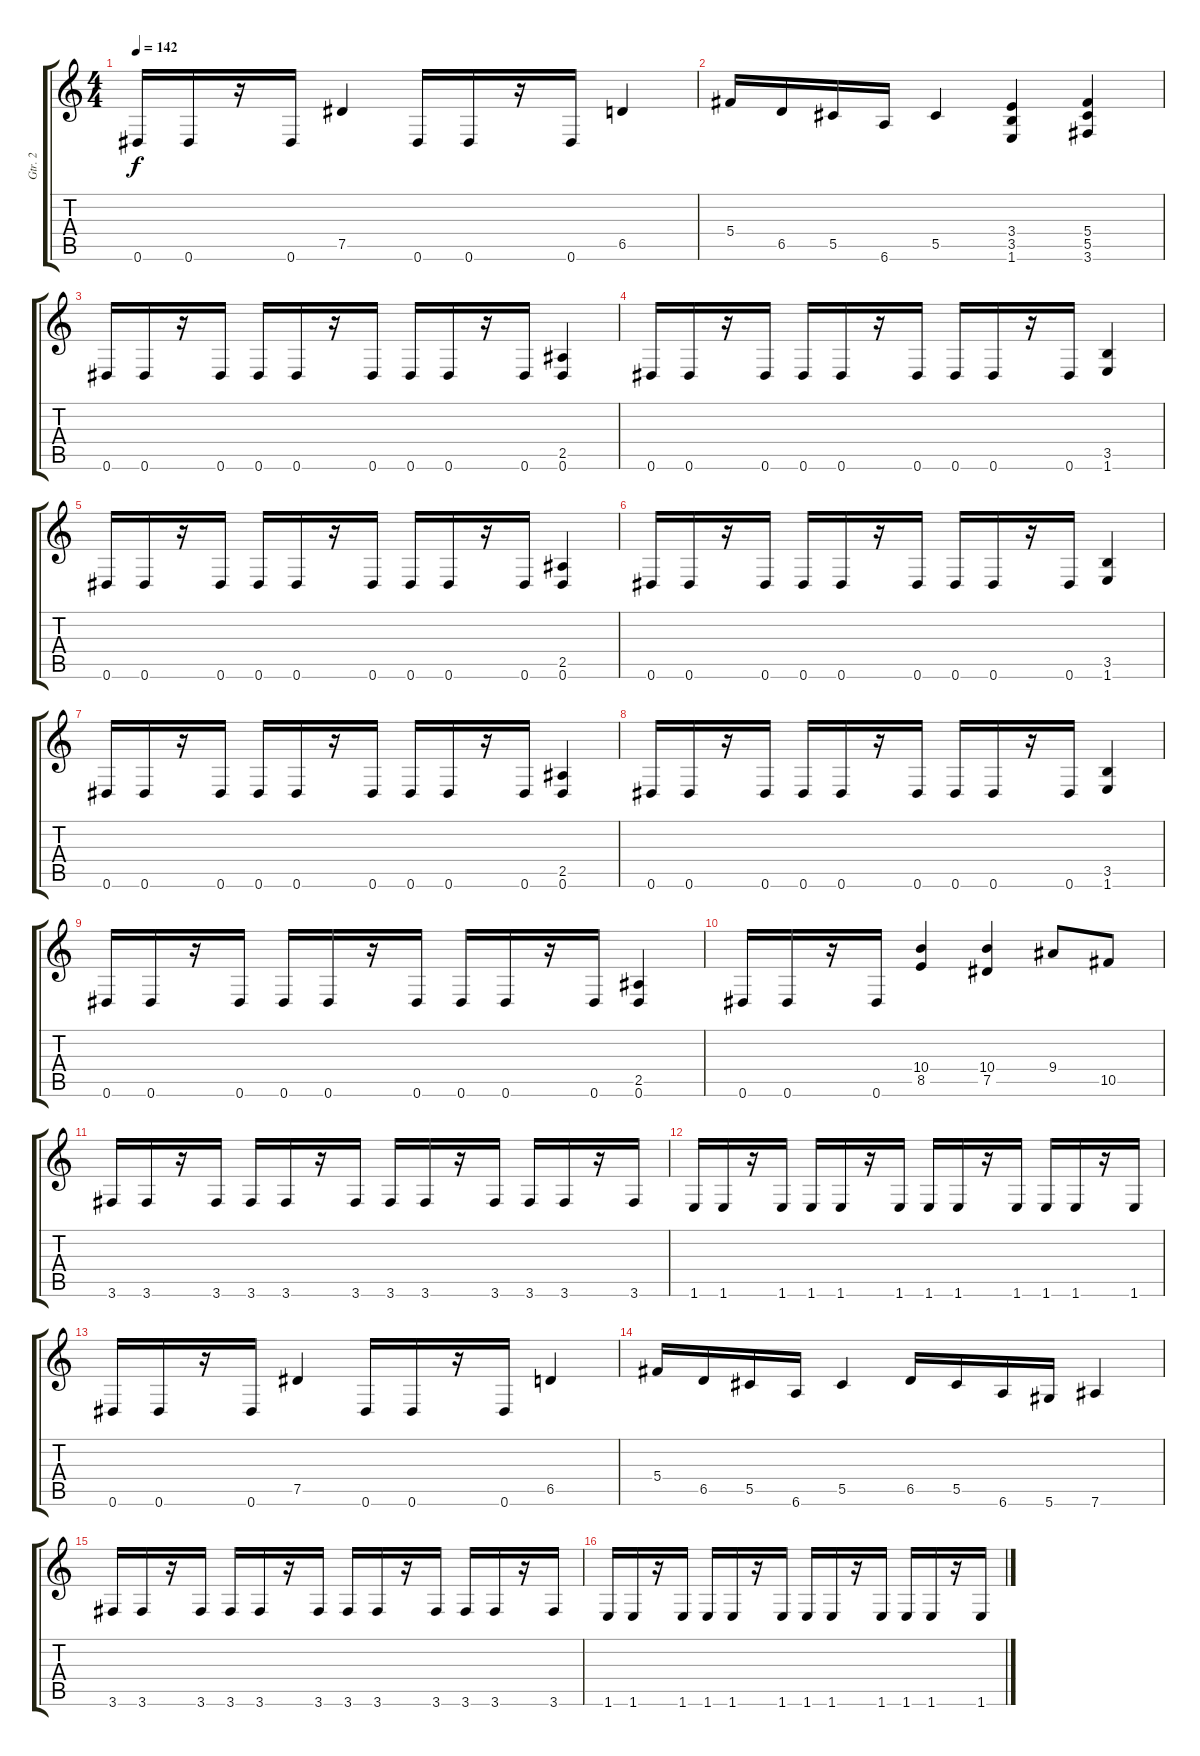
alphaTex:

\track ("Gtr. 2" "Gtr. 2") {instrument overdrivenguitar}
\staff {score tabs}
\tuning (Eb4 Bb3 Gb3 Db3 Ab2 Eb2) {hide}
\ts (4 4)
\tempo 142
\clef g2
\ks c
0.6.16{dy f} 0.6.16 r.16 0.6.16 7.5.4 0.6.16 0.6.16 r.16 0.6.16 6.5.4 |
5.4.16 6.5.16 5.5.16 6.6.16 5.5.4 (3.4 3.5 1.6).4 (5.4 5.5 3.6).4 |
0.6.16 0.6.16 r.16 0.6.16 0.6.16 0.6.16 r.16 0.6.16 0.6.16 0.6.16 r.16 0.6.16 (2.5 0.6).4 |
0.6.16 0.6.16 r.16 0.6.16 0.6.16 0.6.16 r.16 0.6.16 0.6.16 0.6.16 r.16 0.6.16 (3.5 1.6).4 |
0.6.16 0.6.16 r.16 0.6.16 0.6.16 0.6.16 r.16 0.6.16 0.6.16 0.6.16 r.16 0.6.16 (2.5 0.6).4 |
0.6.16 0.6.16 r.16 0.6.16 0.6.16 0.6.16 r.16 0.6.16 0.6.16 0.6.16 r.16 0.6.16 (3.5 1.6).4 |
0.6.16 0.6.16 r.16 0.6.16 0.6.16 0.6.16 r.16 0.6.16 0.6.16 0.6.16 r.16 0.6.16 (2.5 0.6).4 |
0.6.16 0.6.16 r.16 0.6.16 0.6.16 0.6.16 r.16 0.6.16 0.6.16 0.6.16 r.16 0.6.16 (3.5 1.6).4 |
0.6.16 0.6.16 r.16 0.6.16 0.6.16 0.6.16 r.16 0.6.16 0.6.16 0.6.16 r.16 0.6.16 (2.5 0.6).4 |
0.6.16 0.6.16 r.16 0.6.16 (10.4 8.5).4 (10.4 7.5).4 9.4.8 10.5.8 |
3.6.16 3.6.16 r.16 3.6.16 3.6.16 3.6.16 r.16 3.6.16 3.6.16 3.6.16 r.16 3.6.16 3.6.16 3.6.16 r.16 3.6.16 |
1.6.16 1.6.16 r.16 1.6.16 1.6.16 1.6.16 r.16 1.6.16 1.6.16 1.6.16 r.16 1.6.16 1.6.16 1.6.16 r.16 1.6.16 |
0.6.16 0.6.16 r.16 0.6.16 7.5.4 0.6.16 0.6.16 r.16 0.6.16 6.5.4 |
5.4.16 6.5.16 5.5.16 6.6.16 5.5.4 6.5.16 5.5.16 6.6.16 5.6.16 7.6.4 |
3.6.16 3.6.16 r.16 3.6.16 3.6.16 3.6.16 r.16 3.6.16 3.6.16 3.6.16 r.16 3.6.16 3.6.16 3.6.16 r.16 3.6.16 |
1.6.16 1.6.16 r.16 1.6.16 1.6.16 1.6.16 r.16 1.6.16 1.6.16 1.6.16 r.16 1.6.16 1.6.16 1.6.16 r.16 1.6.16
